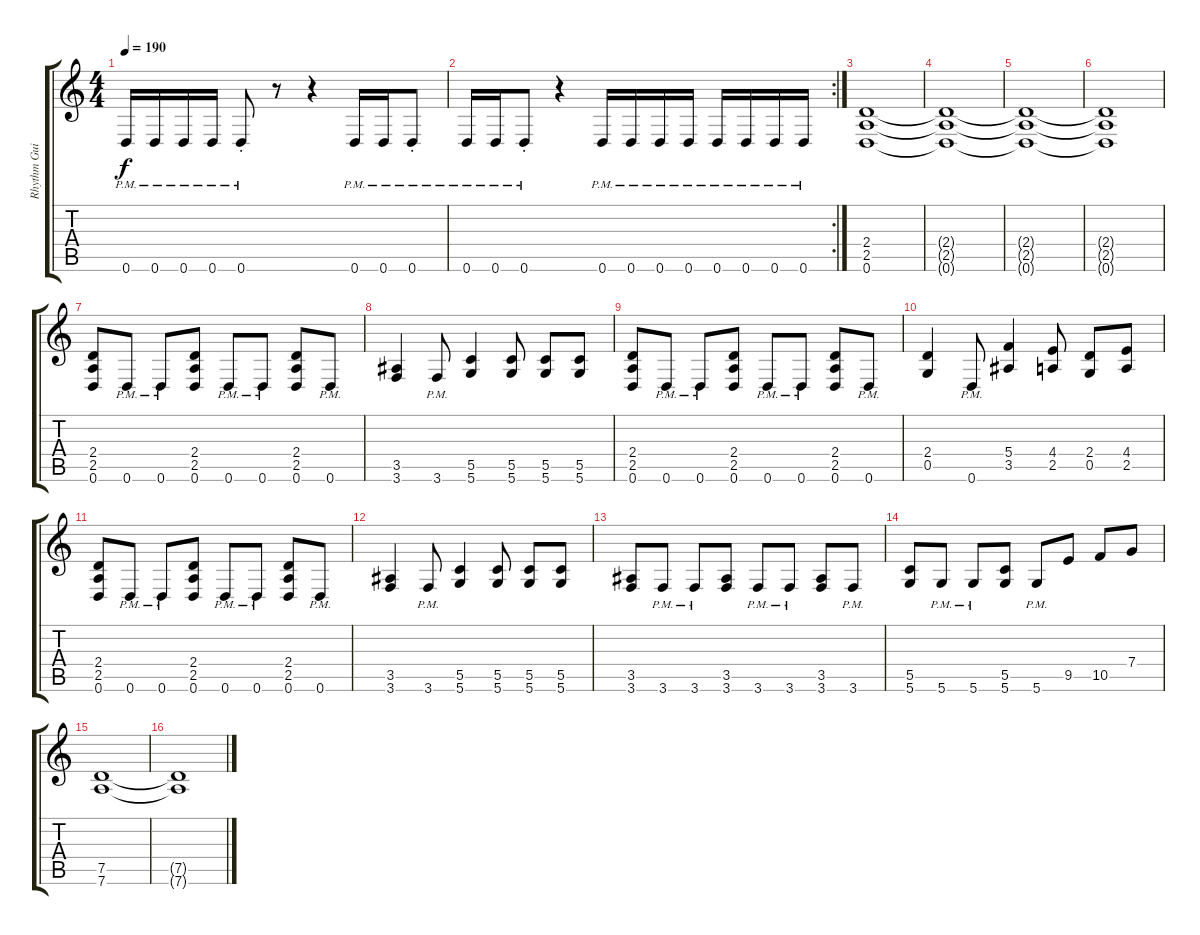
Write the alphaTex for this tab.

\track ("Rhythm Guitar" "Rhythm Gui") {instrument distortionguitar}
\staff {score tabs}
\tuning (D4 A3 F3 C3 G2 D2) {hide}
\ts (4 4)
\tempo 190
\clef g2
\ks c
0.6{pm}.16{dy f} 0.6{pm}.16 0.6{pm}.16 0.6{pm}.16 0.6{pm st}.8 r.8 r.4 0.6{pm}.16 0.6{pm}.16 0.6{pm st}.8 |
\rc 2
0.6{pm}.16 0.6{pm}.16 0.6{pm st}.8 r.4 0.6{pm}.16 0.6{pm}.16 0.6{pm}.16 0.6{pm}.16 0.6{pm}.16 0.6{pm}.16 0.6{pm}.16 0.6{pm}.16 |
(2.4 2.5 0.6).1 |
(2.4{t} 2.5{t} 0.6{t}).1 |
(2.4{t} 2.5{t} 0.6{t}).1 |
(2.4{t} 2.5{t} 0.6{t}).1 |
(2.4 2.5 0.6).8 0.6{pm}.8 0.6{pm}.8 (2.4 2.5 0.6).8 0.6{pm}.8 0.6{pm}.8 (2.4 2.5 0.6).8 0.6{pm}.8 |
(3.5 3.6).4 3.6{pm}.8 (5.5 5.6).4 (5.5 5.6).8 (5.5 5.6).8 (5.5 5.6).8 |
(2.4 2.5 0.6).8 0.6{pm}.8 0.6{pm}.8 (2.4 2.5 0.6).8 0.6{pm}.8 0.6{pm}.8 (2.4 2.5 0.6).8 0.6{pm}.8 |
(2.4 0.5).4 0.6{pm}.8 (5.4 3.5).4 (4.4 2.5).8 (2.4 0.5).8 (4.4 2.5).8 |
(2.4 2.5 0.6).8 0.6{pm}.8 0.6{pm}.8 (2.4 2.5 0.6).8 0.6{pm}.8 0.6{pm}.8 (2.4 2.5 0.6).8 0.6{pm}.8 |
(3.5 3.6).4 3.6{pm}.8 (5.5 5.6).4 (5.5 5.6).8 (5.5 5.6).8 (5.5 5.6).8 |
(3.5 3.6).8 3.6{pm}.8 3.6{pm}.8 (3.5 3.6).8 3.6{pm}.8 3.6{pm}.8 (3.5 3.6).8 3.6{pm}.8 |
(5.5 5.6).8 5.6{pm}.8 5.6{pm}.8 (5.5 5.6).8 5.6{pm}.8 9.5.8 10.5.8 7.4.8 |
(7.5 7.6).1 |
(7.5{t} 7.6{t}).1
